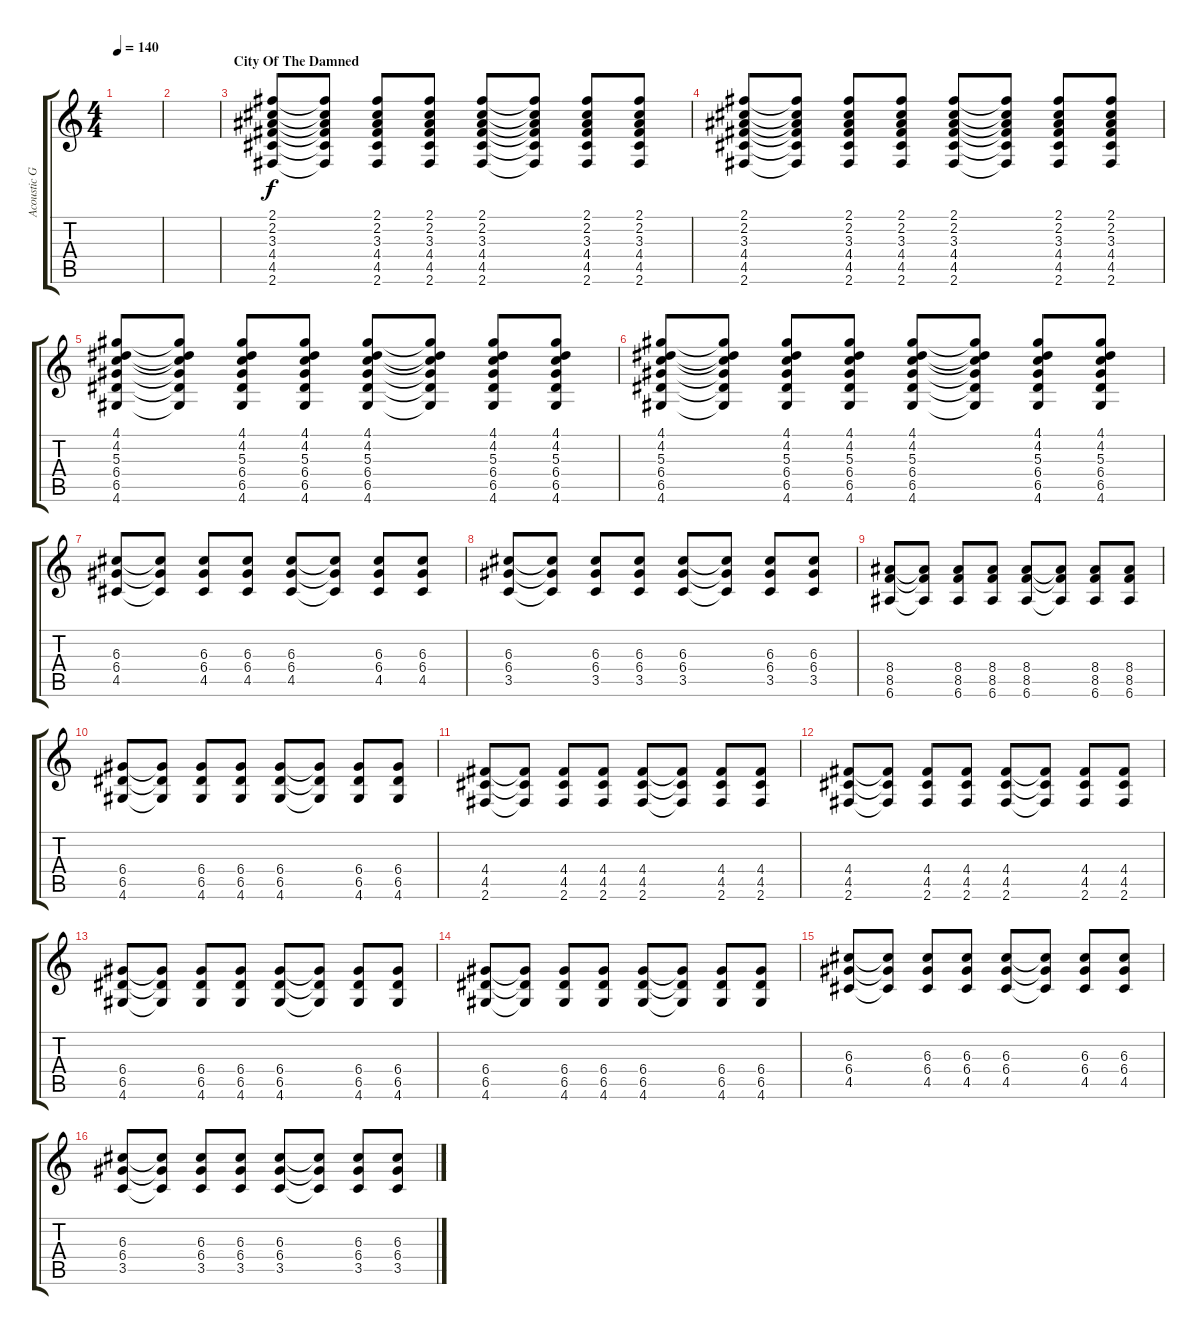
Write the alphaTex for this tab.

\track ("Acoustic Guitar" "Acoustic G") {instrument acousticguitarsteel}
\staff {score tabs}
\tuning (E4 B3 G3 D3 A2 E2) {hide}
\ts (4 4)
\tempo 140
\clef g2
\ks c
|
|
\section ("" "City Of The Damned")
(2.1 2.2 3.3 4.4 4.5 2.6).8 (2.1{t} 2.2{t} 3.3{t} 4.4{t} 4.5{t} 2.6{t}).8 (2.1 2.2 3.3 4.4 4.5 2.6).8 (2.1 2.2 3.3 4.4 4.5 2.6).8 (2.1 2.2 3.3 4.4 4.5 2.6).8 (2.1{t} 2.2{t} 3.3{t} 4.4{t} 4.5{t} 2.6{t}).8 (2.1 2.2 3.3 4.4 4.5 2.6).8 (2.1 2.2 3.3 4.4 4.5 2.6).8 |
(2.1 2.2 3.3 4.4 4.5 2.6).8 (2.1{t} 2.2{t} 3.3{t} 4.4{t} 4.5{t} 2.6{t}).8 (2.1 2.2 3.3 4.4 4.5 2.6).8 (2.1 2.2 3.3 4.4 4.5 2.6).8 (2.1 2.2 3.3 4.4 4.5 2.6).8 (2.1{t} 2.2{t} 3.3{t} 4.4{t} 4.5{t} 2.6{t}).8 (2.1 2.2 3.3 4.4 4.5 2.6).8 (2.1 2.2 3.3 4.4 4.5 2.6).8 |
(4.1 4.2 5.3 6.4 6.5 4.6).8 (4.1{t} 4.2{t} 5.3{t} 6.4{t} 6.5{t} 4.6{t}).8 (4.1 4.2 5.3 6.4 6.5 4.6).8 (4.1 4.2 5.3 6.4 6.5 4.6).8 (4.1 4.2 5.3 6.4 6.5 4.6).8 (4.1{t} 4.2{t} 5.3{t} 6.4{t} 6.5{t} 4.6{t}).8 (4.1 4.2 5.3 6.4 6.5 4.6).8 (4.1 4.2 5.3 6.4 6.5 4.6).8 |
(4.1 4.2 5.3 6.4 6.5 4.6).8 (4.1{t} 4.2{t} 5.3{t} 6.4{t} 6.5{t} 4.6{t}).8 (4.1 4.2 5.3 6.4 6.5 4.6).8 (4.1 4.2 5.3 6.4 6.5 4.6).8 (4.1 4.2 5.3 6.4 6.5 4.6).8 (4.1{t} 4.2{t} 5.3{t} 6.4{t} 6.5{t} 4.6{t}).8 (4.1 4.2 5.3 6.4 6.5 4.6).8 (4.1 4.2 5.3 6.4 6.5 4.6).8 |
(6.3 6.4 4.5).8 (6.3{t} 6.4{t} 4.5{t}).8 (6.3 6.4 4.5).8 (6.3 6.4 4.5).8 (6.3 6.4 4.5).8 (6.3{t} 6.4{t} 4.5{t}).8 (6.3 6.4 4.5).8 (6.3 6.4 4.5).8 |
(6.3 6.4 3.5).8 (6.3{t} 6.4{t} 3.5{t}).8 (6.3 6.4 3.5).8 (6.3 6.4 3.5).8 (6.3 6.4 3.5).8 (6.3{t} 6.4{t} 3.5{t}).8 (6.3 6.4 3.5).8 (6.3 6.4 3.5).8 |
(8.4 8.5 6.6).8 (8.4{t} 8.5{t} 6.6{t}).8 (8.4 8.5 6.6).8 (8.4 8.5 6.6).8 (8.4 8.5 6.6).8 (8.4{t} 8.5{t} 6.6{t}).8 (8.4 8.5 6.6).8 (8.4 8.5 6.6).8 |
(6.4 6.5 4.6).8 (6.4{t} 6.5{t} 4.6{t}).8 (6.4 6.5 4.6).8 (6.4 6.5 4.6).8 (6.4 6.5 4.6).8 (6.4{t} 6.5{t} 4.6{t}).8 (6.4 6.5 4.6).8 (6.4 6.5 4.6).8 |
(4.4 4.5 2.6).8 (4.4{t} 4.5{t} 2.6{t}).8 (4.4 4.5 2.6).8 (4.4 4.5 2.6).8 (4.4 4.5 2.6).8 (4.4{t} 4.5{t} 2.6{t}).8 (4.4 4.5 2.6).8 (4.4 4.5 2.6).8 |
(4.4 4.5 2.6).8 (4.4{t} 4.5{t} 2.6{t}).8 (4.4 4.5 2.6).8 (4.4 4.5 2.6).8 (4.4 4.5 2.6).8 (4.4{t} 4.5{t} 2.6{t}).8 (4.4 4.5 2.6).8 (4.4 4.5 2.6).8 |
(6.4 6.5 4.6).8 (6.4{t} 6.5{t} 4.6{t}).8 (6.4 6.5 4.6).8 (6.4 6.5 4.6).8 (6.4 6.5 4.6).8 (6.4{t} 6.5{t} 4.6{t}).8 (6.4 6.5 4.6).8 (6.4 6.5 4.6).8 |
(6.4 6.5 4.6).8 (6.4{t} 6.5{t} 4.6{t}).8 (6.4 6.5 4.6).8 (6.4 6.5 4.6).8 (6.4 6.5 4.6).8 (6.4{t} 6.5{t} 4.6{t}).8 (6.4 6.5 4.6).8 (6.4 6.5 4.6).8 |
(6.3 6.4 4.5).8 (6.3{t} 6.4{t} 4.5{t}).8 (6.3 6.4 4.5).8 (6.3 6.4 4.5).8 (6.3 6.4 4.5).8 (6.3{t} 6.4{t} 4.5{t}).8 (6.3 6.4 4.5).8 (6.3 6.4 4.5).8 |
(6.3 6.4 3.5).8 (6.3{t} 6.4{t} 3.5{t}).8 (6.3 6.4 3.5).8 (6.3 6.4 3.5).8 (6.3 6.4 3.5).8 (6.3{t} 6.4{t} 3.5{t}).8 (6.3 6.4 3.5).8 (6.3 6.4 3.5).8
